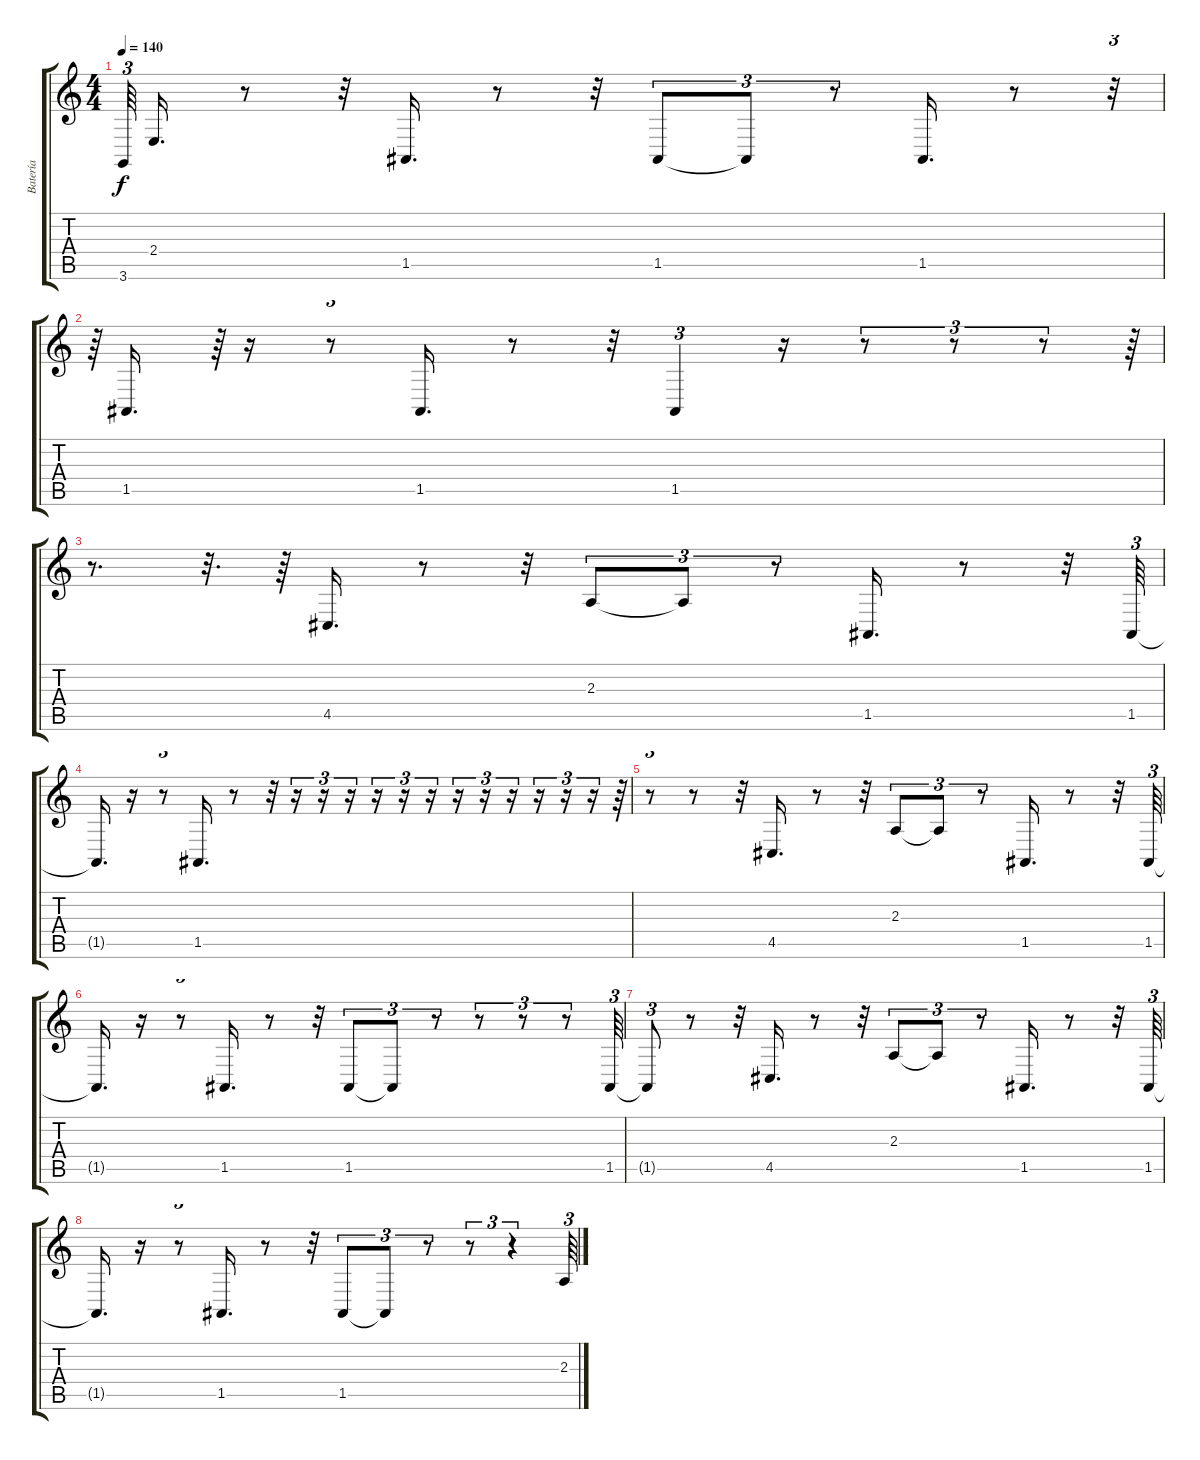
\track ("Batería" "Batería") {instrument melodictom}
\staff {score tabs}
\tuning (E4 B3 G3 D3 A2 E2) {hide}
\ts (4 4)
\tempo 140
\clef g2
\ks c
3.6{t}.64{tu (3 2) dy f} 2.4.16{d} r.8 r.32 1.5.16{d} r.8 r.32 1.5.8{tu (3 2)} 1.5{t}.8{tu (3 2)} r.8{tu (3 2)} 1.5.16{d} r.8 r.32{tu (3 2)} |
r.64{tu (3 2)} 1.5.16{d} r.64{tu (3 2)} r.16 r.8{tu (3 2)} 1.5.16{d} r.8 r.32 1.5.4{tu (3 2)} r.16 r.8{tu (3 2)} r.8{tu (3 2)} r.8{tu (3 2)} r.64{tu (3 2)} |
r.8{d} r.32{d} r.64 4.5.16{d} r.8 r.32 2.3.8{tu (3 2)} 2.3{t}.8{tu (3 2)} r.8{tu (3 2)} 1.5.16{d} r.8 r.32 1.5.64{tu (3 2)} |
1.5{t}.16{d} r.16 r.8{tu (3 2)} 1.5.16{d} r.8 r.32 r.16{tu (3 2)} r.16{tu (3 2)} r.16{tu (3 2)} r.16{tu (3 2)} r.16{tu (3 2)} r.16{tu (3 2)} r.16{tu (3 2)} r.16{tu (3 2)} r.16{tu (3 2)} r.16{tu (3 2)} r.16{tu (3 2)} r.16{tu (3 2)} r.64{tu (3 2)} |
r.8{tu (3 2)} r.8 r.32 4.5.16{d} r.8 r.32 2.3.8{tu (3 2)} 2.3{t}.8{tu (3 2)} r.8{tu (3 2)} 1.5.16{d} r.8 r.32 1.5.64{tu (3 2)} |
1.5{t}.16{d} r.16 r.8{tu (3 2)} 1.5.16{d} r.8 r.32 1.5.8{tu (3 2)} 1.5{t}.8{tu (3 2)} r.8{tu (3 2)} r.8{tu (3 2)} r.8{tu (3 2)} r.8{tu (3 2)} 1.5.64{tu (3 2)} |
1.5{t}.8{tu (3 2)} r.8 r.32 4.5.16{d} r.8 r.32 2.3.8{tu (3 2)} 2.3{t}.8{tu (3 2)} r.8{tu (3 2)} 1.5.16{d} r.8 r.32 1.5.64{tu (3 2)} |
1.5{t}.16{d} r.16 r.8{tu (3 2)} 1.5.16{d} r.8 r.32 1.5.8{tu (3 2)} 1.5{t}.8{tu (3 2)} r.8{tu (3 2)} r.8{tu (3 2)} r.4{tu (3 2)} 2.3.64{tu (3 2)}
